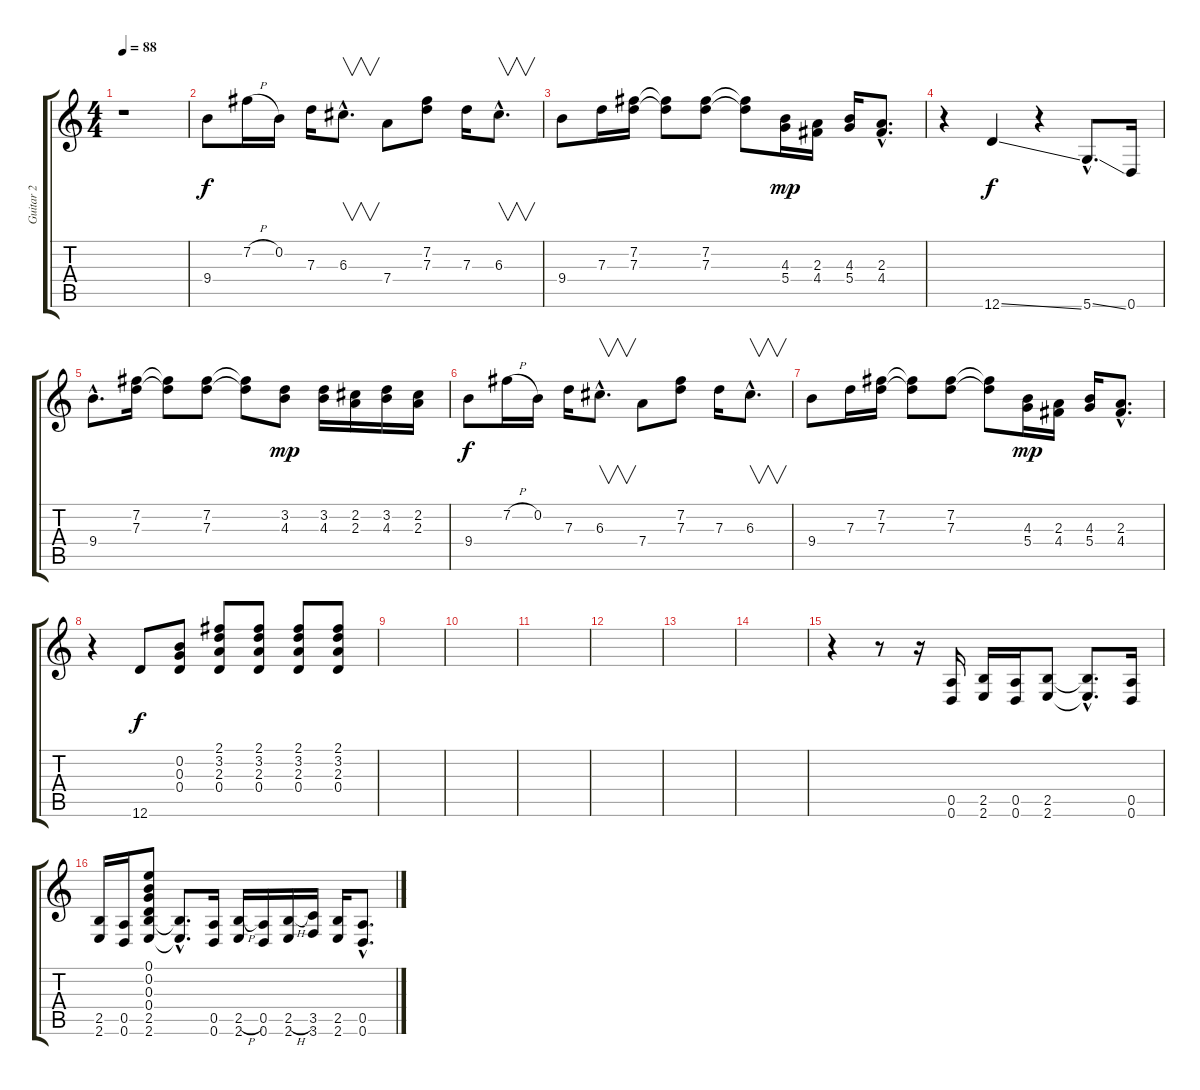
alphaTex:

\track ("Guitar 2" "Guitar 2") {instrument distortionguitar}
\staff {score tabs}
\tuning (E4 B3 G3 D3 A2 D2) {hide}
\ts (4 4)
\tempo 88
\clef g2
\ks c
r.1{dy f instrument distortionguitar} |
9.4.8 7.2{h}.16 0.2.16 7.3.16 6.3{hac}.8{v d} 7.4.8 (7.2 7.3).8 7.3.16 6.3{hac}.8{v d} |
9.4.8 7.3.16 (7.2 7.3).16 (7.2{t} 7.3{t}).8 (7.2 7.3).8 (7.2{t} 7.3{t}).8 (4.3 5.4).16{dy mp} (2.3 4.4).16 (4.3 5.4).16 (2.3{hac} 4.4{hac}).8{d} |
r.4 12.6{ss}.4{dy f} r.4 5.6{ss hac}.8{d} 0.6.16 |
9.4{hac}.8{d} (7.2 7.3).16 (7.2{t} 7.3{t}).8 (7.2 7.3).8 (7.2{t} 7.3{t}).8 (3.2 4.3).8{dy mp} (3.2 4.3).16 (2.2 2.3).16 (3.2 4.3).16 (2.2 2.3).16 |
9.4.8{dy f} 7.2{h}.16 0.2.16 7.3.16 6.3{hac}.8{v d} 7.4.8 (7.2 7.3).8 7.3.16 6.3{hac}.8{v d} |
9.4.8 7.3.16 (7.2 7.3).16 (7.2{t} 7.3{t}).8 (7.2 7.3).8 (7.2{t} 7.3{t}).8 (4.3 5.4).16{dy mp} (2.3 4.4).16 (4.3 5.4).16 (2.3{hac} 4.4{hac}).8{d} |
r.4 12.6.8{dy f} (0.2 0.3 0.4).8 (2.1 3.2 2.3 0.4).8 (2.1 3.2 2.3 0.4).8 (2.1 3.2 2.3 0.4).8 (2.1 3.2 2.3 0.4).8 |
|
|
|
|
|
|
r.4{instrument electricguitarjazz} r.8 r.16 (0.5 0.6).16 (2.5 2.6).16 (0.5 0.6).16 (2.5 2.6).8 (2.5{hac t} 2.6{hac t}).8{d} (0.5 0.6).16 |
(2.5 2.6).16 (0.5 0.6).16 (0.1 0.2 0.3 0.4 2.5 2.6).8 (2.5{hac t} 2.6{hac t}).8{d} (0.5 0.6).16 (2.5{h} 2.6).16 (0.5 0.6).16 (2.5{h} 2.6).16 (3.5 3.6).16 (2.5 2.6).16 (0.5{hac} 0.6{hac}).8{d}
